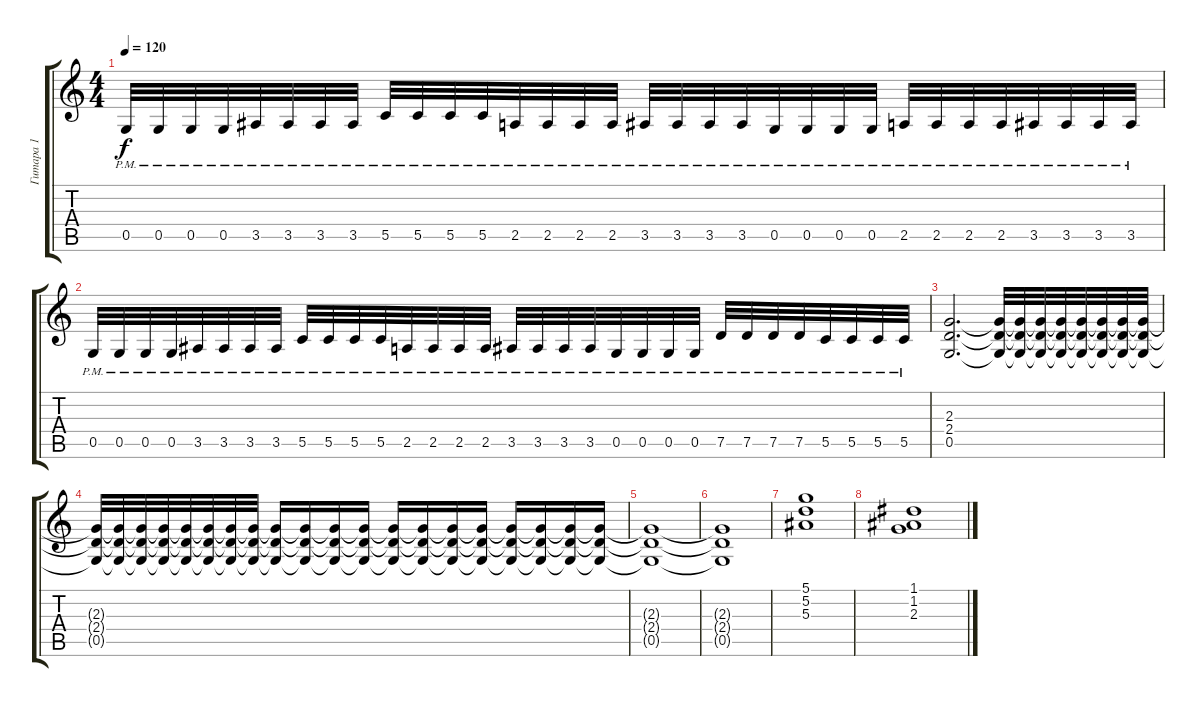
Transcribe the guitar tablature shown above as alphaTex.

\track ("Гитара 1" "Гитара 1") {instrument overdrivenguitar}
\staff {score tabs}
\tuning (D4 A3 F3 C3 G2 D2) {hide}
\ts (4 4)
\tempo 120
\clef g2
\ks c
0.5{pm}.32{dy f} 0.5{pm}.32 0.5{pm}.32 0.5{pm}.32 3.5{pm}.32 3.5{pm}.32 3.5{pm}.32 3.5{pm}.32 5.5{pm}.32 5.5{pm}.32 5.5{pm}.32 5.5{pm}.32 2.5{pm}.32 2.5{pm}.32 2.5{pm}.32 2.5{pm}.32 3.5{pm}.32 3.5{pm}.32 3.5{pm}.32 3.5{pm}.32 0.5{pm}.32 0.5{pm}.32 0.5{pm}.32 0.5{pm}.32 2.5{pm}.32 2.5{pm}.32 2.5{pm}.32 2.5{pm}.32 3.5{pm}.32 3.5{pm}.32 3.5{pm}.32 3.5{pm}.32 |
0.5{pm}.32 0.5{pm}.32 0.5{pm}.32 0.5{pm}.32 3.5{pm}.32 3.5{pm}.32 3.5{pm}.32 3.5{pm}.32 5.5{pm}.32 5.5{pm}.32 5.5{pm}.32 5.5{pm}.32 2.5{pm}.32 2.5{pm}.32 2.5{pm}.32 2.5{pm}.32 3.5{pm}.32 3.5{pm}.32 3.5{pm}.32 3.5{pm}.32 0.5{pm}.32 0.5{pm}.32 0.5{pm}.32 0.5{pm}.32 7.5{pm}.32 7.5{pm}.32 7.5{pm}.32 7.5{pm}.32 5.5{pm}.32 5.5{pm}.32 5.5{pm}.32 5.5{pm}.32 |
(2.3 2.4 0.5).2{d} (2.3{t} 2.4{t} 0.5{t}).32{volume 0} (2.3{t} 2.4{t} 0.5{t}).32{volume 12} (2.3{t} 2.4{t} 0.5{t}).32{volume 0} (2.3{t} 2.4{t} 0.5{t}).32{volume 12} (2.3{t} 2.4{t} 0.5{t}).32{volume 0} (2.3{t} 2.4{t} 0.5{t}).32{volume 12} (2.3{t} 2.4{t} 0.5{t}).32{volume 0} (2.3{t} 2.4{t} 0.5{t}).32{volume 12} |
(2.3{t} 2.4{t} 0.5{t}).32{volume 0} (2.3{t} 2.4{t} 0.5{t}).32{volume 12} (2.3{t} 2.4{t} 0.5{t}).32{volume 0} (2.3{t} 2.4{t} 0.5{t}).32{volume 12} (2.3{t} 2.4{t} 0.5{t}).32{volume 0} (2.3{t} 2.4{t} 0.5{t}).32{volume 12} (2.3{t} 2.4{t} 0.5{t}).32{volume 0} (2.3{t} 2.4{t} 0.5{t}).32{volume 12} (2.3{t} 2.4{t} 0.5{t}).16{volume 0} (2.3{t} 2.4{t} 0.5{t}).16{volume 12} (2.3{t} 2.4{t} 0.5{t}).16{volume 0} (2.3{t} 2.4{t} 0.5{t}).16{volume 12} (2.3{t} 2.4{t} 0.5{t}).16{volume 0} (2.3{t} 2.4{t} 0.5{t}).16{volume 12} (2.3{t} 2.4{t} 0.5{t}).16{volume 0} (2.3{t} 2.4{t} 0.5{t}).16{volume 12} (2.3{t} 2.4{t} 0.5{t}).16{volume 0} (2.3{t} 2.4{t} 0.5{t}).16{volume 12} (2.3{t} 2.4{t} 0.5{t}).16{volume 0} (2.3{t} 2.4{t} 0.5{t}).16{volume 12} |
(2.3{t} 2.4{t} 0.5{t}).1 |
(2.3{t} 2.4{t} 0.5{t}).1 |
(5.1 5.2 5.3).1{volume 16 instrument electricguitarclean} |
(1.1 1.2 2.3).1
